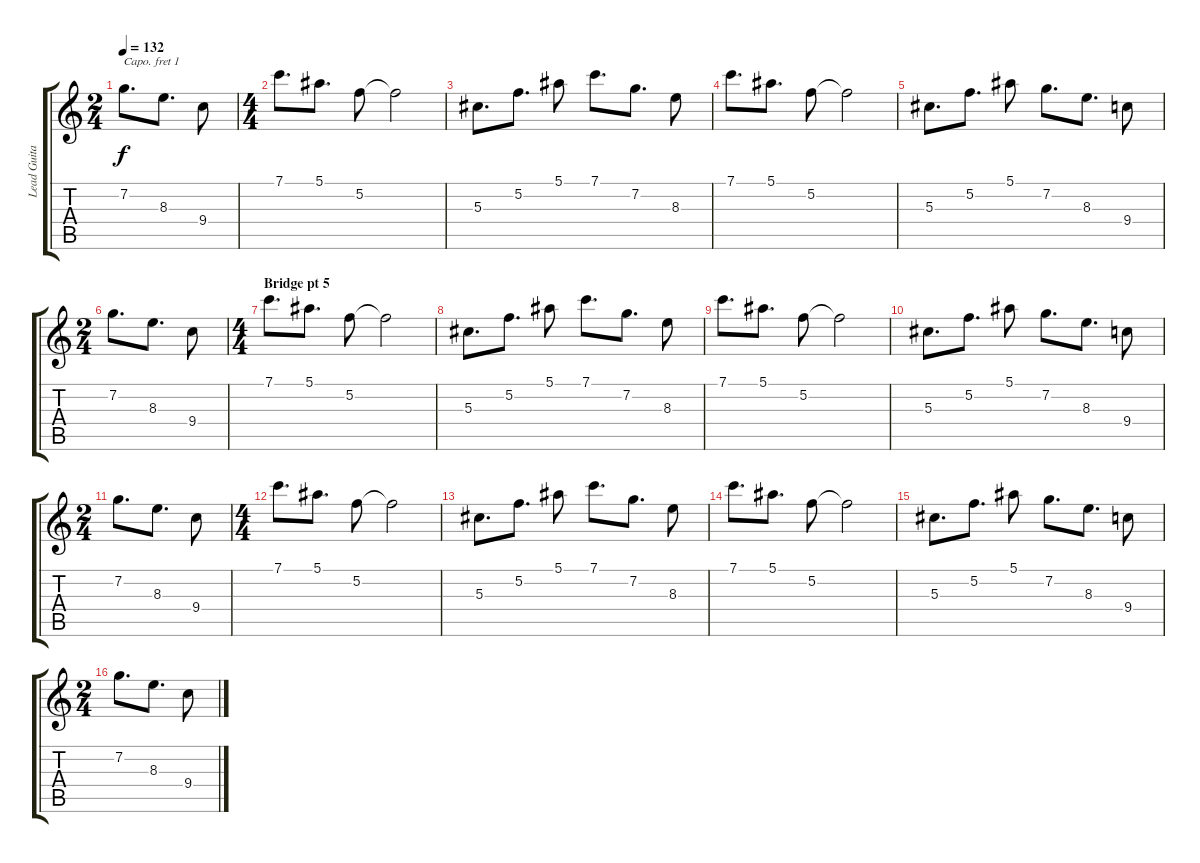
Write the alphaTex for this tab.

\track ("Lead Guitar" "Lead Guita") {instrument overdrivenguitar}
\staff {score tabs}
\capo 1
\tuning (E4 B3 G3 D3 A2 E2) {hide}
\ts (2 4)
\tempo 132
\clef g2
\ks c
7.2.8{d dy f} 8.3.8{d} 9.4.8 |
\ts (4 4)
7.1.8{d} 5.1.8{d} 5.2.8 5.2{t}.2 |
5.3.8{d} 5.2.8{d} 5.1.8 7.1.8{d} 7.2.8{d} 8.3.8 |
7.1.8{d} 5.1.8{d} 5.2.8 5.2{t}.2 |
5.3.8{d} 5.2.8{d} 5.1.8 7.2.8{d} 8.3.8{d} 9.4.8 |
\ts (2 4)
7.2.8{d} 8.3.8{d} 9.4.8 |
\ts (4 4)
\section ("" "Bridge pt 5")
7.1.8{d} 5.1.8{d} 5.2.8 5.2{t}.2 |
5.3.8{d} 5.2.8{d} 5.1.8 7.1.8{d} 7.2.8{d} 8.3.8 |
7.1.8{d} 5.1.8{d} 5.2.8 5.2{t}.2 |
5.3.8{d} 5.2.8{d} 5.1.8 7.2.8{d} 8.3.8{d} 9.4.8 |
\ts (2 4)
7.2.8{d} 8.3.8{d} 9.4.8 |
\ts (4 4)
7.1.8{d} 5.1.8{d} 5.2.8 5.2{t}.2 |
5.3.8{d} 5.2.8{d} 5.1.8 7.1.8{d} 7.2.8{d} 8.3.8 |
7.1.8{d} 5.1.8{d} 5.2.8 5.2{t}.2 |
5.3.8{d} 5.2.8{d} 5.1.8 7.2.8{d} 8.3.8{d} 9.4.8 |
\ts (2 4)
7.2.8{d} 8.3.8{d} 9.4.8
